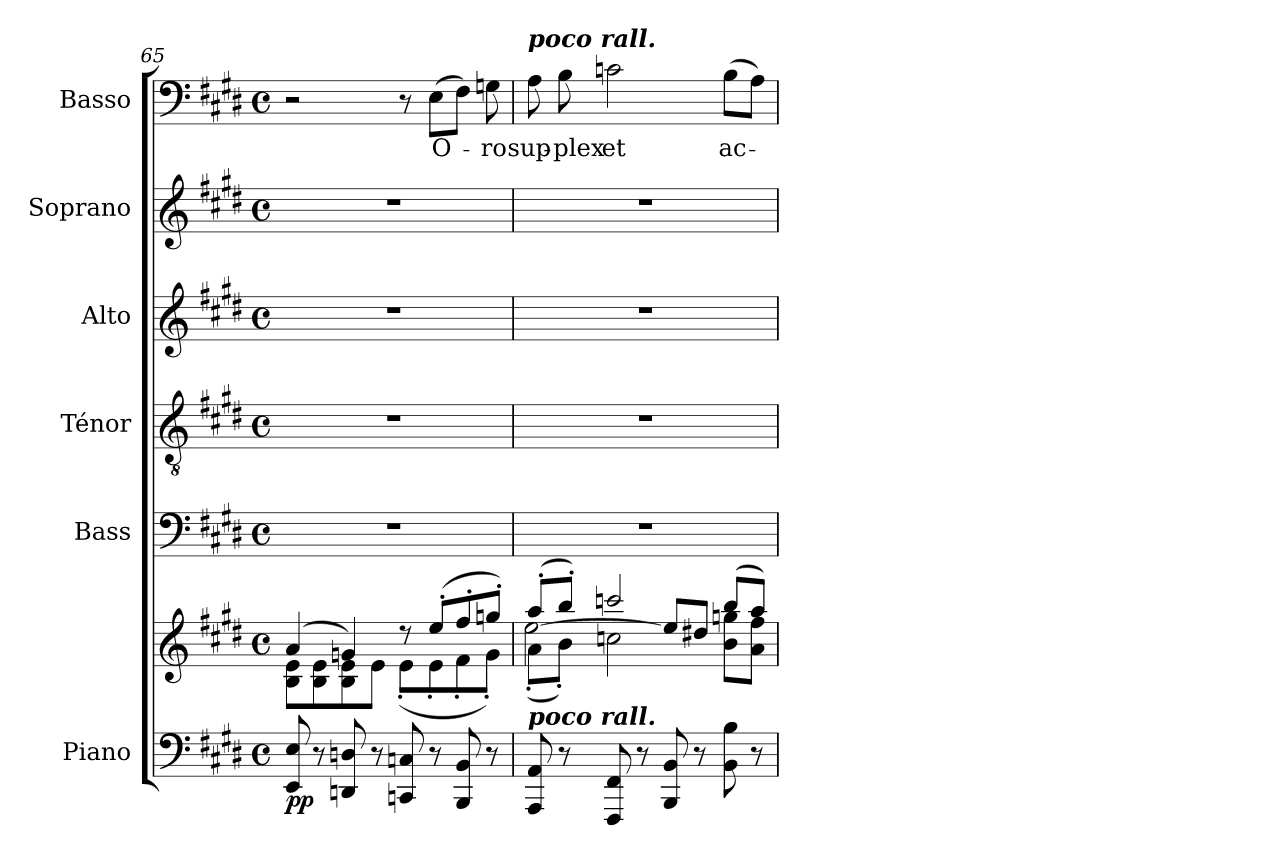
**kern	**kern	**dynam	**kern	**kern	**kern	**kern	**kern	**text
*part6	*part6	*part6	*part5	*part4	*part3	*part2	*part1	*part1
*staff7	*staff6	*staff6/7	*staff5	*staff4	*staff3	*staff2	*staff1	*staff1
*I"Piano	*	*	*I"Bass	*I"Ténor	*I"Alto	*I"Soprano	*I"Basso	*
*I'Pno.	*	*	*I'B.	*I'T.	*I'A.	*I'S.	*I'B	*
*clefF4	*clefG2	*	*clefF4	*clefGv2	*clefG2	*clefG2	*clefF4	*
*k[f#c#g#d#]	*k[f#c#g#d#]	*	*k[f#c#g#d#]	*k[f#c#g#d#]	*k[f#c#g#d#]	*k[f#c#g#d#]	*k[f#c#g#d#]	*
*M4/4	*M4/4	*	*M4/4	*M4/4	*M4/4	*M4/4	*M4/4	*
*met(c)	*met(c)	*	*met(c)	*met(c)	*met(c)	*met(c)	*met(c)	*
=65	=65	=65	=65	=65	=65	=65	=65	=65
*	*^	*	*	*	*	*	*	*
!	!	!	!LO:DY:b=2	!	!	!	!	!	!
8EE/ 8E/	(>4a/	8B\ 8e\L	pp	1r	1r	1r	1r	2r	.
8r	.	8B\ 8e\	.	.	.	.	.	.	.
8DDn/ 8Dn/	4gn/)	8B\ 8e\	.	.	.	.	.	.	.
8r	.	8e\J	.	.	.	.	.	.	.
8CCn/ 8Cn/	8r	(<8e'\L	.	.	.	.	.	8r	.
!	!	!	!	!	!	!	!	!	!LO:LY:b
8r	(>8ee'/L	8e'\	.	.	.	.	.	(>8E\L	O-
8BBB/ 8BB/	8ff#'/	8f#'\	.	.	.	.	.	8F#\J)	.
*	*	*	*	*	*	*	*	*MM85	*
!	!	!	!	!	!	!	!	!	!LO:LY:b
8r	8ggn'/J)	8g'\J)	.	.	.	.	.	8Gn\	-ro
=66	=66	=66	=66	=66	=66	=66	=66	=66	=66
*	*	*^	*	*	*	*	*	*	*
!	!	!	!	!	!	!	!	!	!LO:TX:a:Bi:t=poco rall.	!
!LO:TX:a:Bi:t=poco rall.	!	!	!	!	!	!	!	!	!	!
!	!	!	!	!	!	!	!	!	!	!LO:LY:b
8AAA/ 8AA/	(>8aa'/L	(<8a'\L	[2ee\	.	1r	1r	1r	1r	8A\	sup-
!	!	!	!	!	!	!	!	!	!	!LO:LY:b
8r	8bb'/J)	8b'\J)	.	.	.	.	.	.	8B\	-plex
!	!	!	!	!	!	!	!	!	!	!LO:LY:b
8FFF#/ 8FF#/	2cccn/	2ccn\	.	.	.	.	.	.	2cn\	et
8r	.	.	.	.	.	.	.	.	.	.
8BBB/ 8BB/	.	.	8ee/L]	.	.	.	.	.	.	.
8r	.	.	8dd#X/J	.	.	.	.	.	.	.
!	!	!	!	!	!	!	!	!	!	!LO:LY:b
8BB\ 8B\	(>8bb/L	8b\ 8ggn\L	4ryy	.	.	.	.	.	(>8B\L	ac-
8r	8aa/J)	8a\ 8ff#\J	.	.	.	.	.	.	8A\J)	.
*	*v	*v	*v	*	*	*	*	*	*	*
=	=	=	=	=	=	=	=	=
*-	*-	*-	*-	*-	*-	*-	*-	*-
